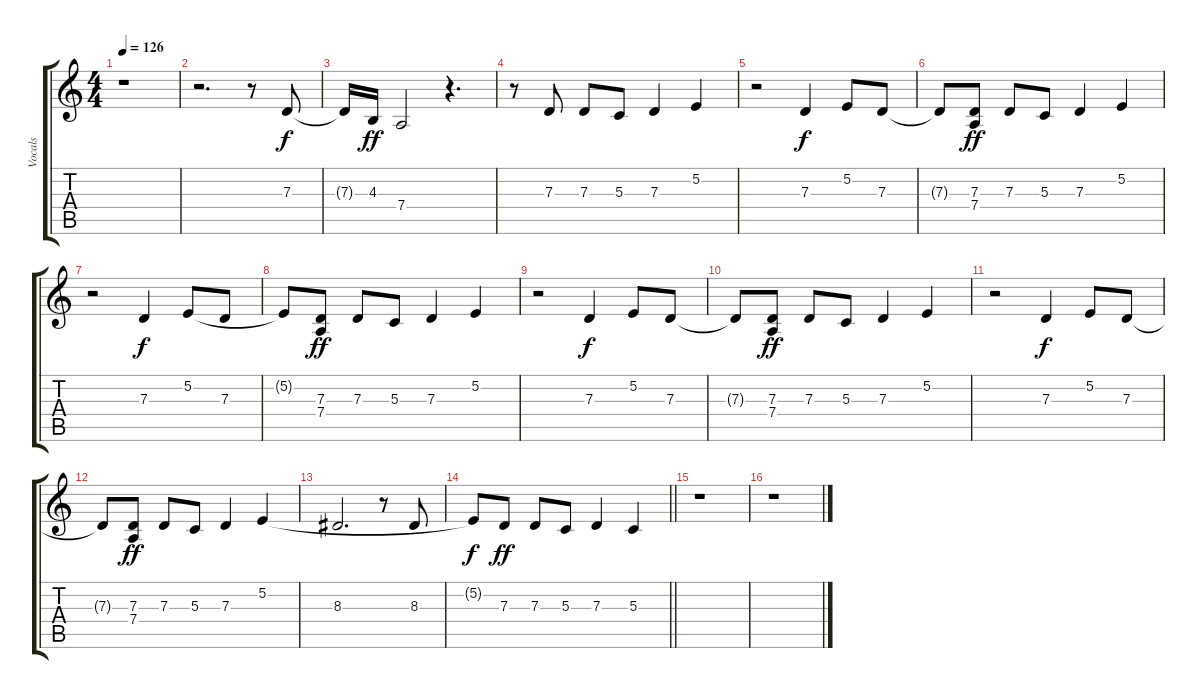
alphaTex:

\track ("Vocals" "Vocals") {instrument oboe}
\staff {score tabs}
\tuning (E4 B3 G3 D3 A2 E2) {hide}
\ts (4 4)
\tempo 126
\clef g2
\ks c
r.1{dy ff} |
r.2{d} r.8 7.3.8{dy f} |
7.3{t}.16 4.3.16{dy ff} 7.4.2 r.4{d} |
r.8 7.3.8 7.3.8 5.3.8 7.3.4 5.2.4 |
r.2 7.3.4{dy f} 5.2.8 7.3.8 |
7.3{t}.8 (7.3 7.4).8{dy ff} 7.3.8 5.3.8 7.3.4 5.2.4 |
r.2 7.3.4{dy f} 5.2.8 7.3.8 |
5.2{t}.8 (7.3 7.4).8{dy ff} 7.3.8 5.3.8 7.3.4 5.2.4 |
r.2 7.3.4{dy f} 5.2.8 7.3.8 |
7.3{t}.8 (7.3 7.4).8{dy ff} 7.3.8 5.3.8 7.3.4 5.2.4 |
r.2 7.3.4{dy f} 5.2.8 7.3.8 |
7.3{t}.8 (7.3 7.4).8{dy ff} 7.3.8 5.3.8 7.3.4 5.2.4 |
8.3.2{d} r.8 8.3.8 |
\barLineRight lightlight
5.2{t}.8{dy f} 7.3.8{dy ff} 7.3.8 5.3.8 7.3.4 5.3.4 |
r.1 |
r.1
